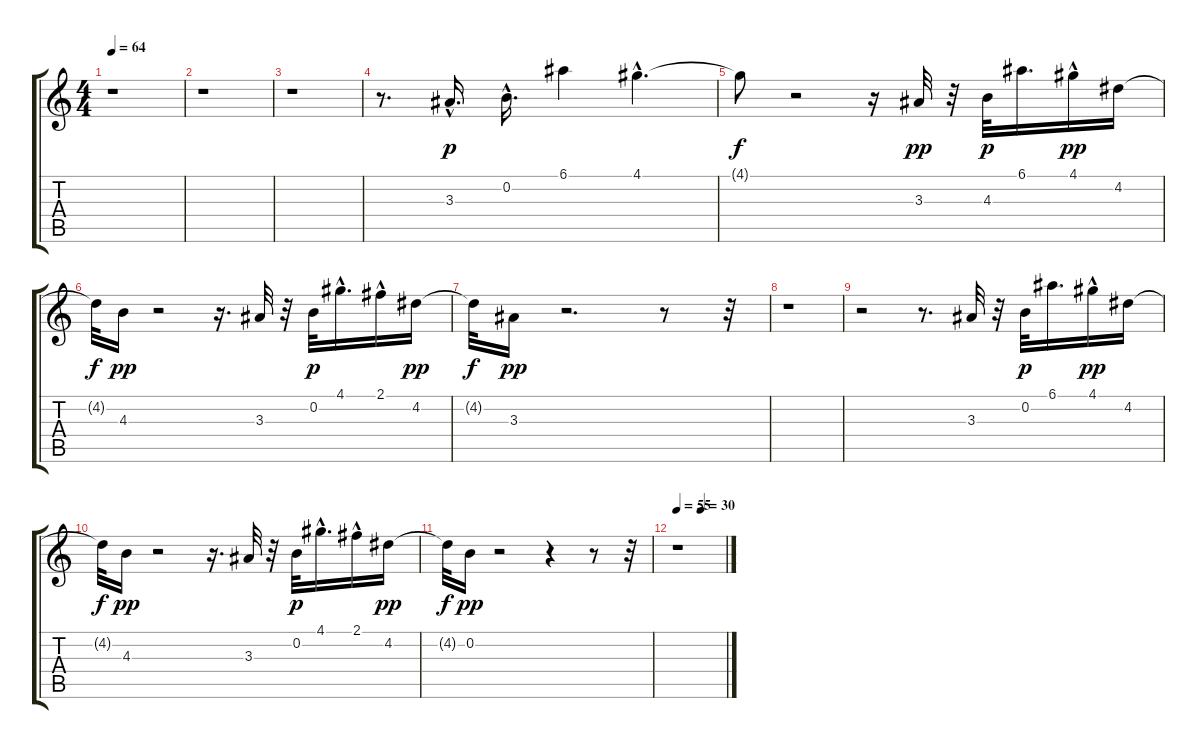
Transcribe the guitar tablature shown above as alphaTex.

\track "" {instrument acousticguitarnylon}
\staff {score tabs}
\tuning (E4 B3 G3 D3 A2 E2) {hide}
\ts (4 4)
\tempo 64
\clef g2
\ks c
r.1{dy f} |
r.1 |
r.1 |
r.8{d} 3.3{hac}.16{d dy p volume 12} 0.2{hac}.16{d} 6.1.4 4.1{hac}.4{d} |
4.1{t}.8{dy f} r.2 r.16 3.3.32{dy pp} r.32 4.3.32{dy p} 6.1.16{d} 4.1{hac}.16{dy pp} 4.2.16 |
4.2{t}.32{dy f} 4.3.16{dy pp} r.2 r.16{d} 3.3.32 r.32 0.2.32{dy p} 4.1{hac}.16{d} 2.1{hac}.16 4.2.16{dy pp} |
4.2{t}.32{dy f} 3.3.16{dy pp} r.2{d} r.8 r.32 |
r.1 |
r.2 r.8{d} 3.3.32 r.32 0.2.32{dy p} 6.1.16{d} 4.1{hac}.16{dy pp} 4.2.16 |
4.2{t}.32{dy f} 4.3.16{dy pp} r.2 r.16{d} 3.3.32 r.32 0.2.32{dy p} 4.1{hac}.16{d} 2.1{hac}.16 4.2.16{dy pp} |
4.2{t}.32{dy f} 0.2.16{dy pp} r.2 r.4 r.8 r.32 |
\tempo 55
\tempo (30 0.5)
r.1
